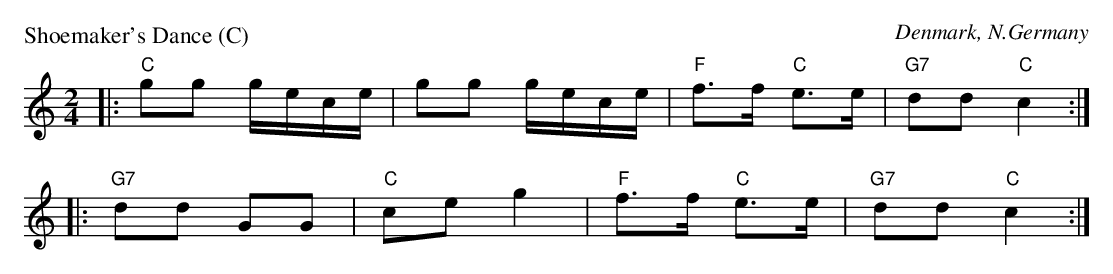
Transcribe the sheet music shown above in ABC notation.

X:1
P: Shoemaker's Dance (C)
O: Denmark, N.Germany
M: 2/4
L: 1/8
K: C
|: "C"gg g/e/c/e/ | gg g/e/c/e/ | "F"f>f "C"e>e | "G7"dd "C"c2 :|
|: "G7"dd GG | "C"ce g2 | "F"f>f "C"e>e | "G7"dd "C"c2 :|
